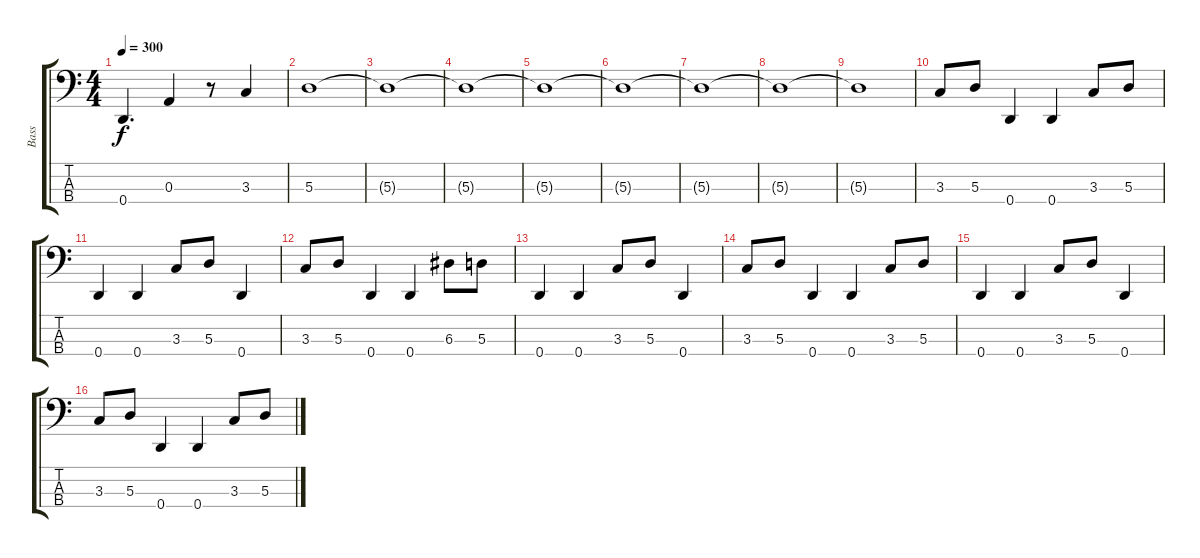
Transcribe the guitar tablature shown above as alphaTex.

\track ("Bass" "Bass") {instrument electricbassfinger}
\staff {score tabs}
\tuning (G2 D2 A1 D1) {hide}
\ts (4 4)
\tempo 300
\clef f4
\ks c
0.4.4{d dy f} 0.3.4 r.8 3.3.4 |
5.3.1 |
5.3{t}.1 |
5.3{t}.1 |
5.3{t}.1 |
5.3{t}.1 |
5.3{t}.1 |
5.3{t}.1 |
5.3{t}.1 |
3.3.8 5.3.8 0.4.4 0.4.4 3.3.8 5.3.8 |
0.4.4 0.4.4 3.3.8 5.3.8 0.4.4 |
3.3.8 5.3.8 0.4.4 0.4.4 6.3.8 5.3.8 |
0.4.4 0.4.4 3.3.8 5.3.8 0.4.4 |
3.3.8 5.3.8 0.4.4 0.4.4 3.3.8 5.3.8 |
0.4.4 0.4.4 3.3.8 5.3.8 0.4.4 |
3.3.8 5.3.8 0.4.4 0.4.4 3.3.8 5.3.8
